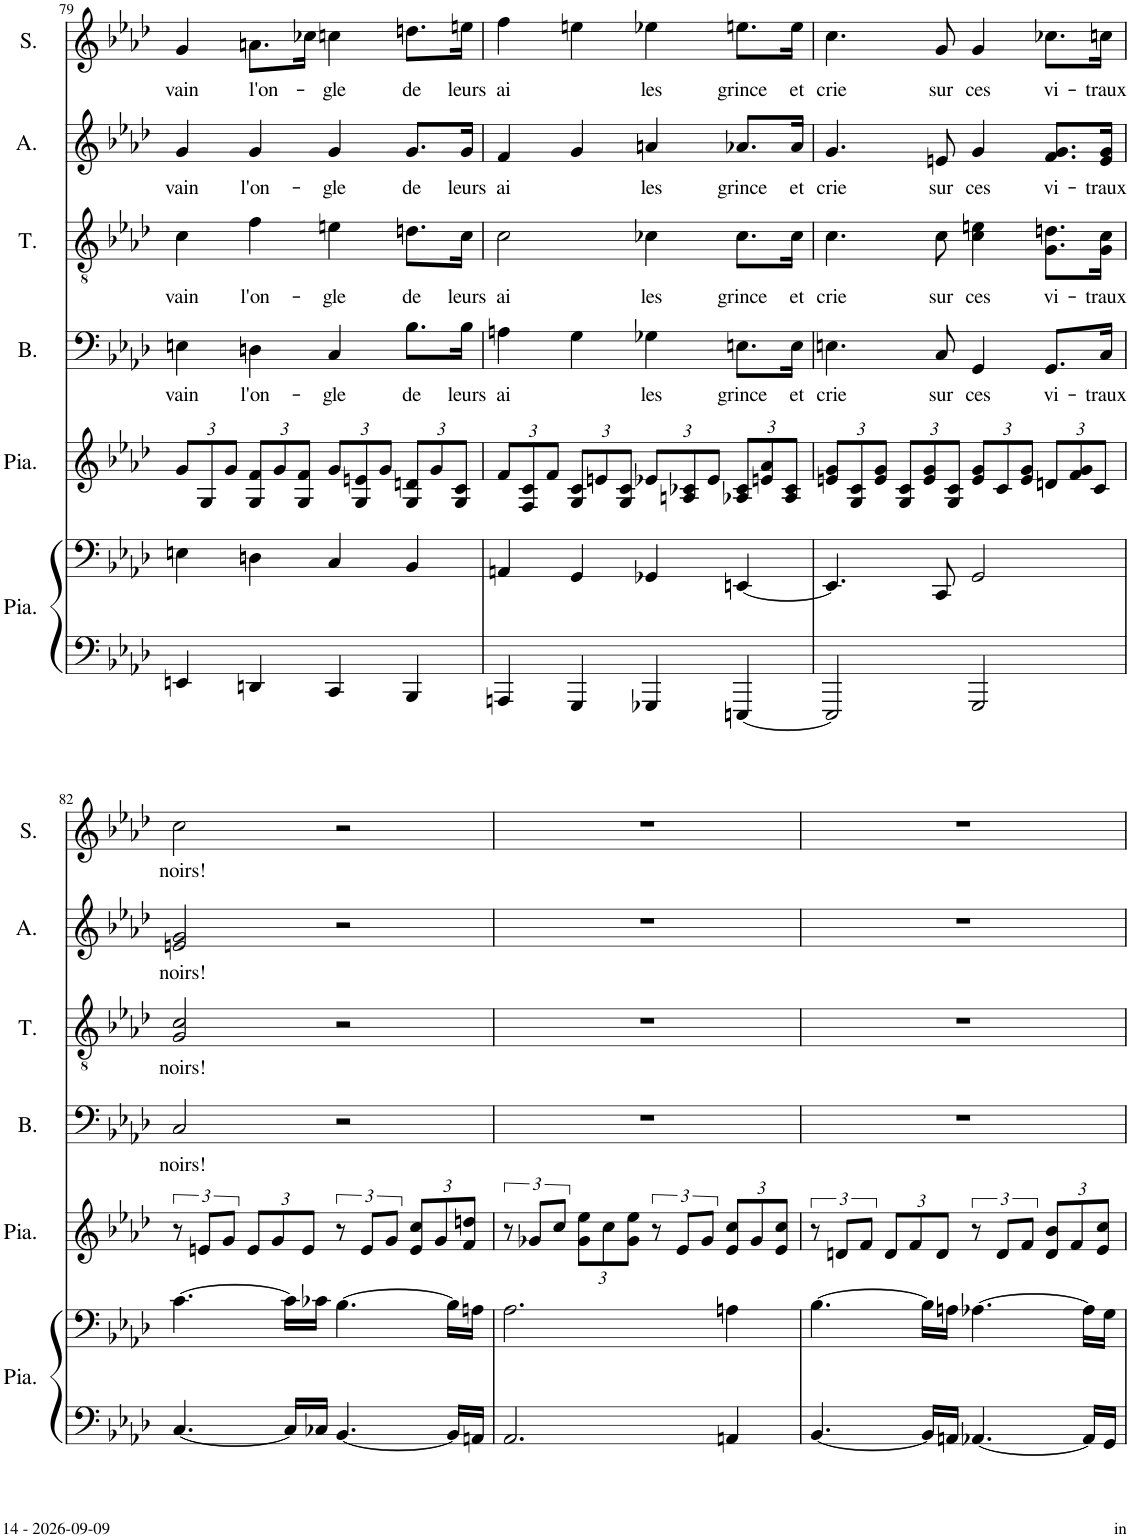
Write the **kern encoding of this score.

**kern	**kern	**kern	**kern	**text	**kern	**text	**kern	**text	**kern	**text
*part6	*part6	*part5	*part4	*part4	*part3	*part3	*part2	*part2	*part1	*part1
*staff7	*staff6	*staff5	*staff4	*staff4	*staff3	*staff3	*staff2	*staff2	*staff1	*staff1
*I"Piano, lower:	*	*I"Piano, upper:	*I"Bass	*	*I"Ténor	*	*I"Alto	*	*I"Soprano	*
*I'Pia.	*	*I'Pia.	*I'B.	*	*I'T.	*	*I'A.	*	*I'S.	*
!!LO:PB:g=z
*clefG2	*clefG2	*clefF4	*clefF4	*	*clefGv2	*	*clefG2	*	*clefG2	*
*k[b-e-a-d-]	*k[b-e-a-d-]	*k[b-e-a-d-]	*k[b-e-a-d-]	*	*k[b-e-a-d-]	*	*k[b-e-a-d-]	*	*k[b-e-a-d-]	*
*M4/4	*M4/4	*M4/4	*M4/4	*	*M4/4	*	*M4/4	*	*M4/4	*
*	*	*Xbrackettup	*	*	*	*	*	*	*	*
=79	=79	=79	=79	=79	=79	=79	=79	=79	=79	=79
!	!	!	!	!LO:LY:b	!	!LO:LY:b	!	!LO:LY:b	!	!LO:LY:b
4EEn/	4En\	12g/L	4En\	vain	4c\	vain	4g/	vain	4g/	vain
.	.	12G/	.	.	.	.	.	.	.	.
.	.	12g/J	.	.	.	.	.	.	.	.
!	!	!	!	!LO:LY:b	!	!LO:LY:b	!	!LO:LY:b	!	!LO:LY:b
4DDn/	4Dn\	12G/ 12f/L	4Dn\	l'on-	4f\	l'on-	4g/	l'on-	8.an\L	l'on-
.	.	12g/	.	.	.	.	.	.	.	.
.	.	12G/ 12f/J	.	.	.	.	.	.	.	.
.	.	.	.	.	.	.	.	.	16cc-X\Jk	.
!	!	!	!	!LO:LY:b	!	!LO:LY:b	!	!LO:LY:b	!	!LO:LY:b
4CC/	4C/	12g/L	4C/	-gle	4en\	-gle	4g/	-gle	4ccn\	gle
.	.	12G/ 12en/	.	.	.	.	.	.	.	.
.	.	12g/J	.	.	.	.	.	.	.	.
!	!	!	!	!LO:LY:b	!	!LO:LY:b	!	!LO:LY:b	!	!LO:LY:b
4BBB-/	4BB-/	12G/ 12dn/L	8.B-\L	de	8.dn\L	de	8.g/L	de	8.ddn\L	de
.	.	12g/	.	.	.	.	.	.	.	.
.	.	12G/ 12c/J	.	.	.	.	.	.	.	.
!	!	!	!	!LO:LY:b	!	!LO:LY:b	!	!LO:LY:b	!	!LO:LY:b
.	.	.	16B-\Jk	leurs	16c\Jk	leurs	16g/Jk	leurs	16een\Jk	leurs
=80	=80	=80	=80	=80	=80	=80	=80	=80	=80	=80
!	!	!	!	!LO:LY:b	!	!LO:LY:b	!	!LO:LY:b	!	!LO:LY:b
4AAAn/	4AAn/	12f/L	4An\	ai	2c\	ai	4f/	ai	4ff\	ai
.	.	12F/ 12c/	.	.	.	.	.	.	.	.
.	.	12f/J	.	.	.	.	.	.	.	.
4GGG/	4GG/	12G/ 12c/L	4G\	.	.	.	4g/	.	4een\	.
.	.	12en/	.	.	.	.	.	.	.	.
.	.	12G/ 12c/J	.	.	.	.	.	.	.	.
!	!	!	!	!LO:LY:b	!	!LO:LY:b	!	!LO:LY:b	!	!LO:LY:b
4GGG-X/	4GG-X/	12e-X/L	4G-X\	les	4c-X\	les	4an/	les	4ee-X\	les
.	.	12An/ 12c-X/	.	.	.	.	.	.	.	.
.	.	12e-/J	.	.	.	.	.	.	.	.
!	!	!	!	!LO:LY:b	!	!LO:LY:b	!	!LO:LY:b	!	!LO:LY:b
[4EEEn/	[4EEn/	12A-X/ 12c-/L	8.En\L	grince	8.c-\L	grince	8.a-X/L	grince	8.een\L	grince
.	.	12en/ 12a-/	.	.	.	.	.	.	.	.
.	.	12A-/ 12c-/J	.	.	.	.	.	.	.	.
!	!	!	!	!LO:LY:b	!	!LO:LY:b	!	!LO:LY:b	!	!LO:LY:b
.	.	.	16E\Jk	et	16c-\Jk	et	16a-/Jk	et	16ee\Jk	et
=81	=81	=81	=81	=81	=81	=81	=81	=81	=81	=81
!	!	!	!	!LO:LY:b	!	!LO:LY:b	!	!LO:LY:b	!	!LO:LY:b
2EEE/]	4.EE/]	12en/ 12g/L	4.En\	crie	4.c\	crie	4.g/	crie	4.cc\	crie
.	.	12G/ 12c/	.	.	.	.	.	.	.	.
.	.	12e/ 12g/J	.	.	.	.	.	.	.	.
.	.	12G/ 12c/L	.	.	.	.	.	.	.	.
.	.	12e/ 12g/	.	.	.	.	.	.	.	.
!	!	!	!	!LO:LY:b	!	!LO:LY:b	!	!LO:LY:b	!	!LO:LY:b
.	8CC/	.	8C/	sur	8c\	sur	8en/	sur	8g/	sur
.	.	12G/ 12c/J	.	.	.	.	.	.	.	.
!	!	!	!	!LO:LY:b	!	!LO:LY:b	!	!LO:LY:b	!	!LO:LY:b
2GGG/	2GG/	12e/ 12g/L	4GG/	ces	4c\ 4en\	ces	4g/	ces	4g/	ces
.	.	12c/	.	.	.	.	.	.	.	.
.	.	12e/ 12g/J	.	.	.	.	.	.	.	.
!	!	!	!	!LO:LY:b	!	!LO:LY:b	!	!LO:LY:b	!	!LO:LY:b
.	.	12dn/L	8.GG/L	vi-	8.G\ 8.dn\L	vi-	8.f/ 8.g/L	vi-	8.cc-X\L	vi-
.	.	12f/ 12g/	.	.	.	.	.	.	.	.
.	.	12c/J	.	.	.	.	.	.	.	.
!	!	!	!	!LO:LY:b	!	!LO:LY:b	!	!LO:LY:b	!	!LO:LY:b
.	.	.	16C/Jk	-traux	16G\ 16c\Jk	-traux	16e/ 16g/Jk	-traux	16ccn\Jk	-traux
!!LO:LB:g=z
=82	=82	=82	=82	=82	=82	=82	=82	=82	=82	=82
*	*	*brackettup	*	*	*	*	*	*	*	*
!	!	!	!	!LO:LY:b	!	!LO:LY:b	!	!LO:LY:b	!	!LO:LY:b
[4.C/	[4.c\	12r	2C/	noirs!	2G/ 2c/	noirs!	2en/ 2g/	noirs!	2cc\	noirs!
.	.	12en/L	.	.	.	.	.	.	.	.
.	.	12g/J	.	.	.	.	.	.	.	.
*	*	*Xbrackettup	*	*	*	*	*	*	*	*
.	.	12e/L	.	.	.	.	.	.	.	.
.	.	12g/	.	.	.	.	.	.	.	.
16C/LL]	16c\LL]	.	.	.	.	.	.	.	.	.
.	.	12e/J	.	.	.	.	.	.	.	.
16C-X/JJ	16c-X\JJ	.	.	.	.	.	.	.	.	.
*	*	*brackettup	*	*	*	*	*	*	*	*
[4.BB-/	[4.B-\	12r	2r	.	2r	.	2r	.	2r	.
.	.	12e/L	.	.	.	.	.	.	.	.
.	.	12g/J	.	.	.	.	.	.	.	.
*	*	*Xbrackettup	*	*	*	*	*	*	*	*
.	.	12e/ 12cc/L	.	.	.	.	.	.	.	.
.	.	12g/	.	.	.	.	.	.	.	.
16BB-/LL]	16B-\LL]	.	.	.	.	.	.	.	.	.
.	.	12f/ 12ddn/J	.	.	.	.	.	.	.	.
16AAn/JJ	16An\JJ	.	.	.	.	.	.	.	.	.
=83	=83	=83	=83	=83	=83	=83	=83	=83	=83	=83
*	*	*brackettup	*	*	*	*	*	*	*	*
2.AA-/	2.A-\	12r	1r	.	1r	.	1r	.	1r	.
.	.	12g-X/L	.	.	.	.	.	.	.	.
.	.	12cc/J	.	.	.	.	.	.	.	.
*	*	*Xbrackettup	*	*	*	*	*	*	*	*
.	.	12g-\ 12ee-\L	.	.	.	.	.	.	.	.
.	.	12cc\	.	.	.	.	.	.	.	.
.	.	12g-\ 12ee-\J	.	.	.	.	.	.	.	.
*	*	*brackettup	*	*	*	*	*	*	*	*
.	.	12r	.	.	.	.	.	.	.	.
.	.	12e-/L	.	.	.	.	.	.	.	.
.	.	12g-/J	.	.	.	.	.	.	.	.
*	*	*Xbrackettup	*	*	*	*	*	*	*	*
4AAn/	4An\	12e-/ 12cc/L	.	.	.	.	.	.	.	.
.	.	12g-/	.	.	.	.	.	.	.	.
.	.	12e-/ 12cc/J	.	.	.	.	.	.	.	.
=84	=84	=84	=84	=84	=84	=84	=84	=84	=84	=84
*	*	*brackettup	*	*	*	*	*	*	*	*
[4.BB-/	[4.B-\	12r	1r	.	1r	.	1r	.	1r	.
.	.	12dn/L	.	.	.	.	.	.	.	.
.	.	12f/J	.	.	.	.	.	.	.	.
*	*	*Xbrackettup	*	*	*	*	*	*	*	*
.	.	12d/L	.	.	.	.	.	.	.	.
.	.	12f/	.	.	.	.	.	.	.	.
16BB-/LL]	16B-\LL]	.	.	.	.	.	.	.	.	.
.	.	12d/J	.	.	.	.	.	.	.	.
16AAn/JJ	16An\JJ	.	.	.	.	.	.	.	.	.
*	*	*brackettup	*	*	*	*	*	*	*	*
[4.AA-X/	[4.A-X\	12r	.	.	.	.	.	.	.	.
.	.	12d/L	.	.	.	.	.	.	.	.
.	.	12f/J	.	.	.	.	.	.	.	.
*	*	*Xbrackettup	*	*	*	*	*	*	*	*
.	.	12d/ 12b-/L	.	.	.	.	.	.	.	.
.	.	12f/	.	.	.	.	.	.	.	.
16AA-/LL]	16A-\LL]	.	.	.	.	.	.	.	.	.
.	.	12e-/ 12cc/J	.	.	.	.	.	.	.	.
16GG/JJ	16G\JJ	.	.	.	.	.	.	.	.	.
=	=	=	=	=	=	=	=	=	=	=
*-	*-	*-	*-	*-	*-	*-	*-	*-	*-	*-
